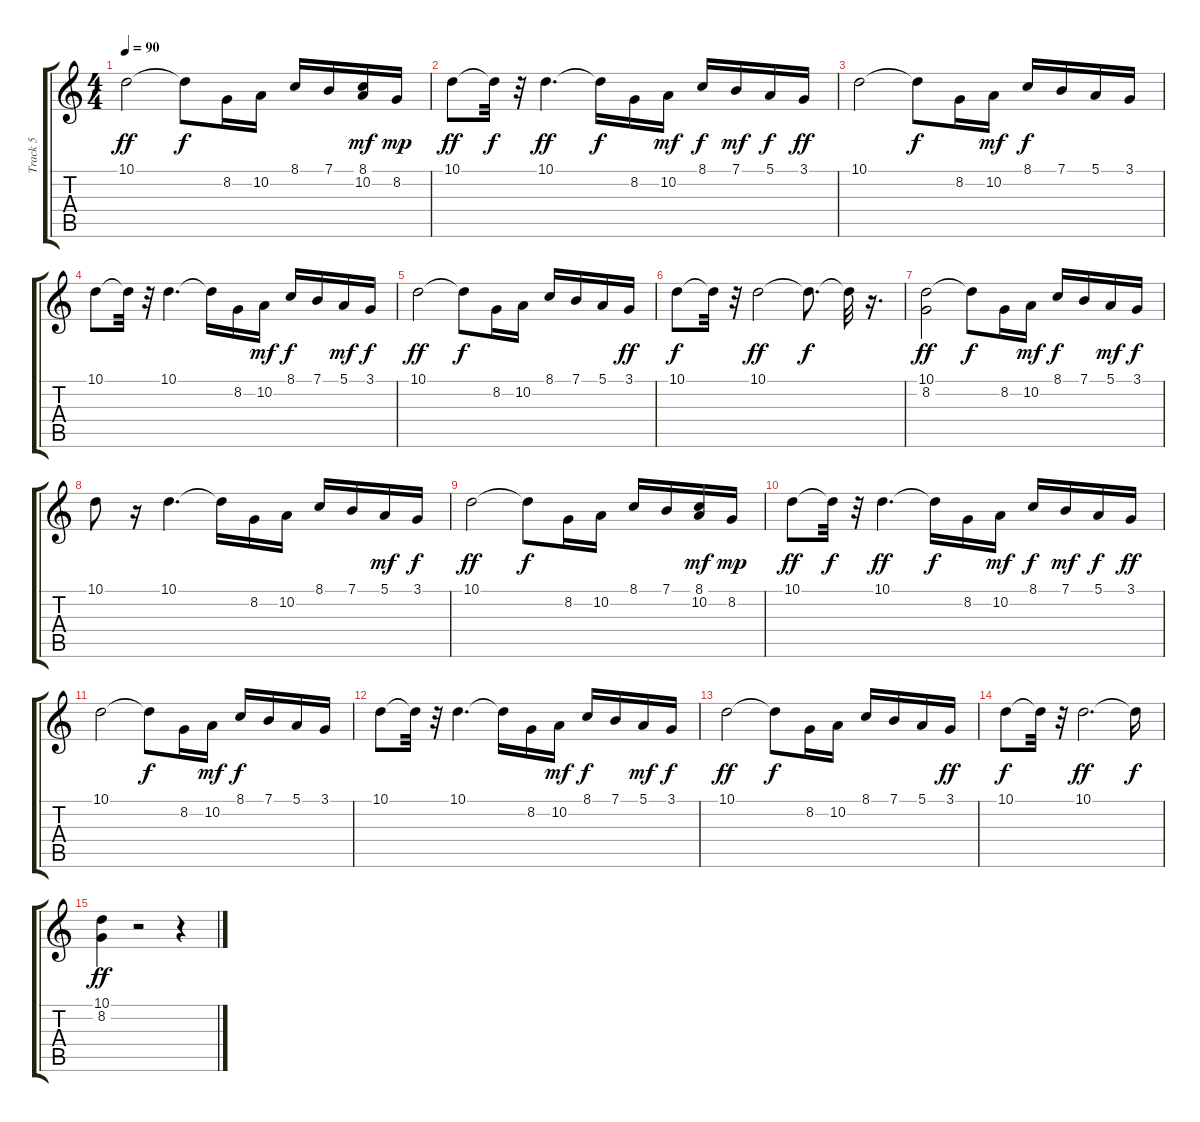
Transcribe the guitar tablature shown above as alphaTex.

\track ("Track 5" "Track 5") {instrument lead2sawtooth}
\staff {score tabs}
\tuning (E4 B3 G3 D3 A2 E2) {hide}
\ts (4 4)
\tempo 90
\clef g2
\ks c
10.1.2{dy ff} 10.1{t}.8{dy f} 8.2.16 10.2.16 8.1.16 7.1.16 (8.1 10.2).16{dy mf} 8.2.16{dy mp} |
10.1.8{dy ff} 10.1{t}.32{dy f} r.32 10.1.4{d dy ff} 10.1{t}.16{dy f} 8.2.16 10.2.16{dy mf} 8.1.16{dy f} 7.1.16{dy mf} 5.1.16{dy f} 3.1.16{dy ff} |
10.1.2 10.1{t}.8{dy f} 8.2.16 10.2.16{dy mf} 8.1.16{dy f} 7.1.16 5.1.16 3.1.16 |
10.1.8 10.1{t}.32 r.32 10.1.4{d} 10.1{t}.16 8.2.16 10.2.16{dy mf} 8.1.16{dy f} 7.1.16 5.1.16{dy mf} 3.1.16{dy f} |
10.1.2{dy ff} 10.1{t}.8{dy f} 8.2.16 10.2.16 8.1.16 7.1.16 5.1.16 3.1.16{dy ff} |
10.1.8{dy f} 10.1{t}.32 r.32 10.1.2{dy ff} 10.1{t}.8{d dy f} 10.1{t}.32 r.16{d} |
(10.1 8.2).2{dy ff} 10.1{t}.8{dy f} 8.2.16 10.2.16{dy mf} 8.1.16{dy f} 7.1.16 5.1.16{dy mf} 3.1.16{dy f} |
10.1.8 r.16 10.1.4{d} 10.1{t}.16 8.2.16 10.2.16 8.1.16 7.1.16 5.1.16{dy mf} 3.1.16{dy f} |
10.1.2{dy ff} 10.1{t}.8{dy f} 8.2.16 10.2.16 8.1.16 7.1.16 (8.1 10.2).16{dy mf} 8.2.16{dy mp} |
10.1.8{dy ff} 10.1{t}.32{dy f} r.32 10.1.4{d dy ff} 10.1{t}.16{dy f} 8.2.16 10.2.16{dy mf} 8.1.16{dy f} 7.1.16{dy mf} 5.1.16{dy f} 3.1.16{dy ff} |
10.1.2 10.1{t}.8{dy f} 8.2.16 10.2.16{dy mf} 8.1.16{dy f} 7.1.16 5.1.16 3.1.16 |
10.1.8 10.1{t}.32 r.32 10.1.4{d} 10.1{t}.16 8.2.16 10.2.16{dy mf} 8.1.16{dy f} 7.1.16 5.1.16{dy mf} 3.1.16{dy f} |
10.1.2{dy ff} 10.1{t}.8{dy f} 8.2.16 10.2.16 8.1.16 7.1.16 5.1.16 3.1.16{dy ff} |
10.1.8{dy f} 10.1{t}.32 r.32 10.1.2{d dy ff} 10.1{t}.16{dy f} |
(10.1 8.2).4{dy ff} r.2 r.4
